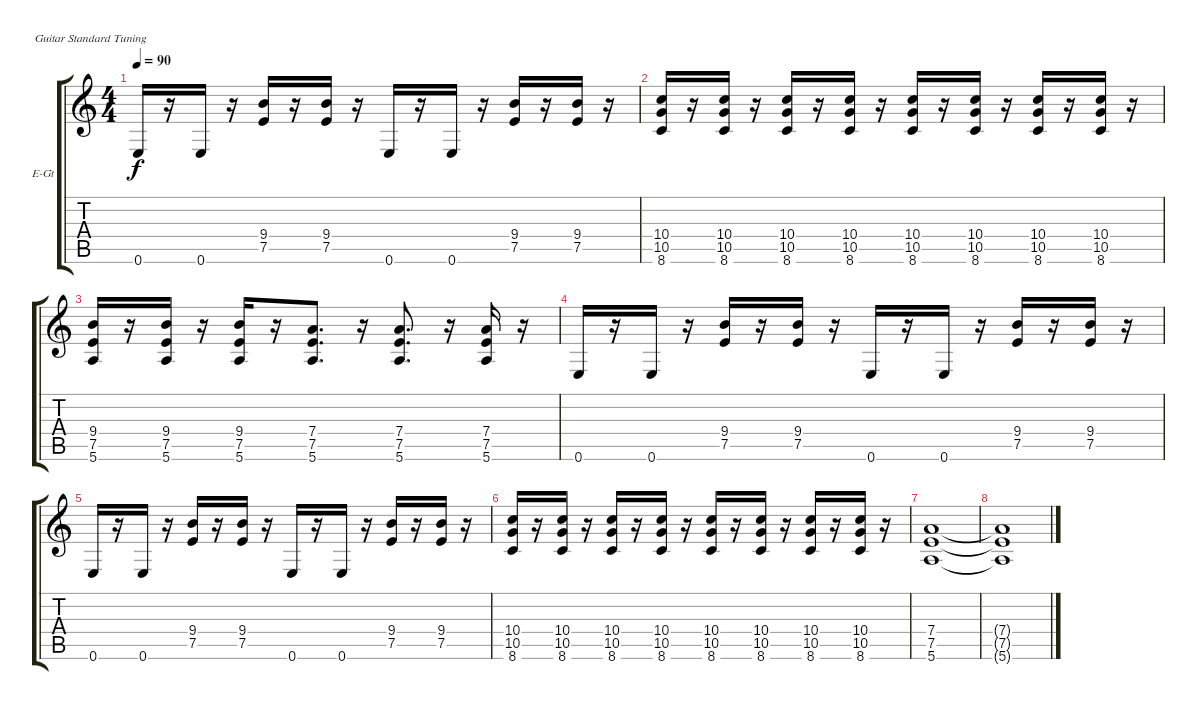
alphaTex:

\bracketExtendMode groupsimilarinstruments
\firstSystemTrackNameOrientation horizontal
\otherSystemsTrackNameOrientation horizontal
\track ("Guitar 1" "E-Gt") {instrument electricguitarjazz}
\staff {score tabs}
\tuning (E4 B3 G3 D3 A2 E2)
\ts (4 4)
\tempo 90
\clef g2
\ks c
0.6.16{dy f} r.16 0.6.16 r.16 (9.4 7.5).16 r.16 (9.4 7.5).16 r.16 0.6.16 r.16 0.6.16 r.16 (9.4 7.5).16 r.16 (9.4 7.5).16 r.16 |
(10.4 10.5 8.6).16 r.16 (10.4 10.5 8.6).16 r.16 (10.4 10.5 8.6).16 r.16 (10.4 10.5 8.6).16 r.16 (10.4 10.5 8.6).16 r.16 (10.4 10.5 8.6).16 r.16 (10.4 10.5 8.6).16 r.16 (10.4 10.5 8.6).16 r.16 |
(9.4 7.5 5.6).16 r.16 (9.4 7.5 5.6).16 r.16 (9.4 7.5 5.6).16 r.16 (7.4 7.5 5.6).8{d} r.16 (7.4 7.5 5.6).8{d} r.16 (7.4 7.5 5.6).16 r.16 |
0.6.16 r.16 0.6.16 r.16 (9.4 7.5).16 r.16 (9.4 7.5).16 r.16 0.6.16 r.16 0.6.16 r.16 (9.4 7.5).16 r.16 (9.4 7.5).16 r.16 |
0.6.16 r.16 0.6.16 r.16 (9.4 7.5).16 r.16 (9.4 7.5).16 r.16 0.6.16 r.16 0.6.16 r.16 (9.4 7.5).16 r.16 (9.4 7.5).16 r.16 |
(10.4 10.5 8.6).16 r.16 (10.4 10.5 8.6).16 r.16 (10.4 10.5 8.6).16 r.16 (10.4 10.5 8.6).16 r.16 (10.4 10.5 8.6).16 r.16 (10.4 10.5 8.6).16 r.16 (10.4 10.5 8.6).16 r.16 (10.4 10.5 8.6).16 r.16 |
(7.4 7.5 5.6).1 |
(7.4{t} 7.5{t} 5.6{t}).1
